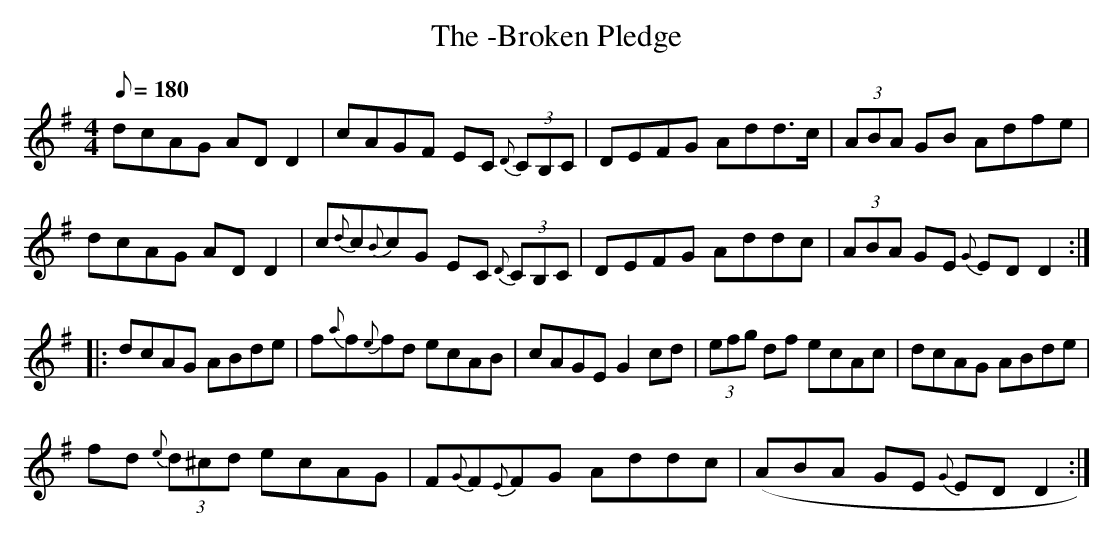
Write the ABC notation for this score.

X:1
T:-Broken Pledge, The
M:4/4
L:1/8
Q:180
K:G
dcAG AD D2|cAGF EC {D}(3CB,C|DEFG Add>c|(3ABA GB Adfe|
dcAG AD D2|c{d}c{B}cG EC {D}(3CB,C|DEFG Addc|(3ABA GE {G}ED D2::
dcAG ABde|f{a}f{e}fd ecAB|cAGE G2 cd|(3efg df ecAc|dcAG ABde|
fd {e}(3d^cd ecAG|F{G}F{E}FG Addc|(ABA GE {G}ED D2:|
